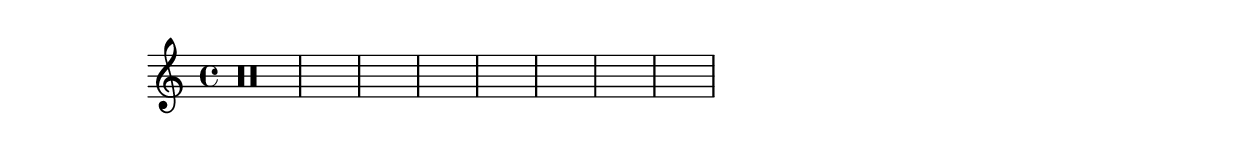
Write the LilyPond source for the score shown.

\version "2.19.82"
\language "english"

\header {
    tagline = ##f
}

\layout {}

\paper {}

\score {
    \new Score
    <<
        \new Staff
        \with
        {
            \consists Horizontal_bracket_engraver
        }
        {
            {
                \accidentalStyle neo-modern-cautionary
                r\maxima
            }
        }
    >>
}